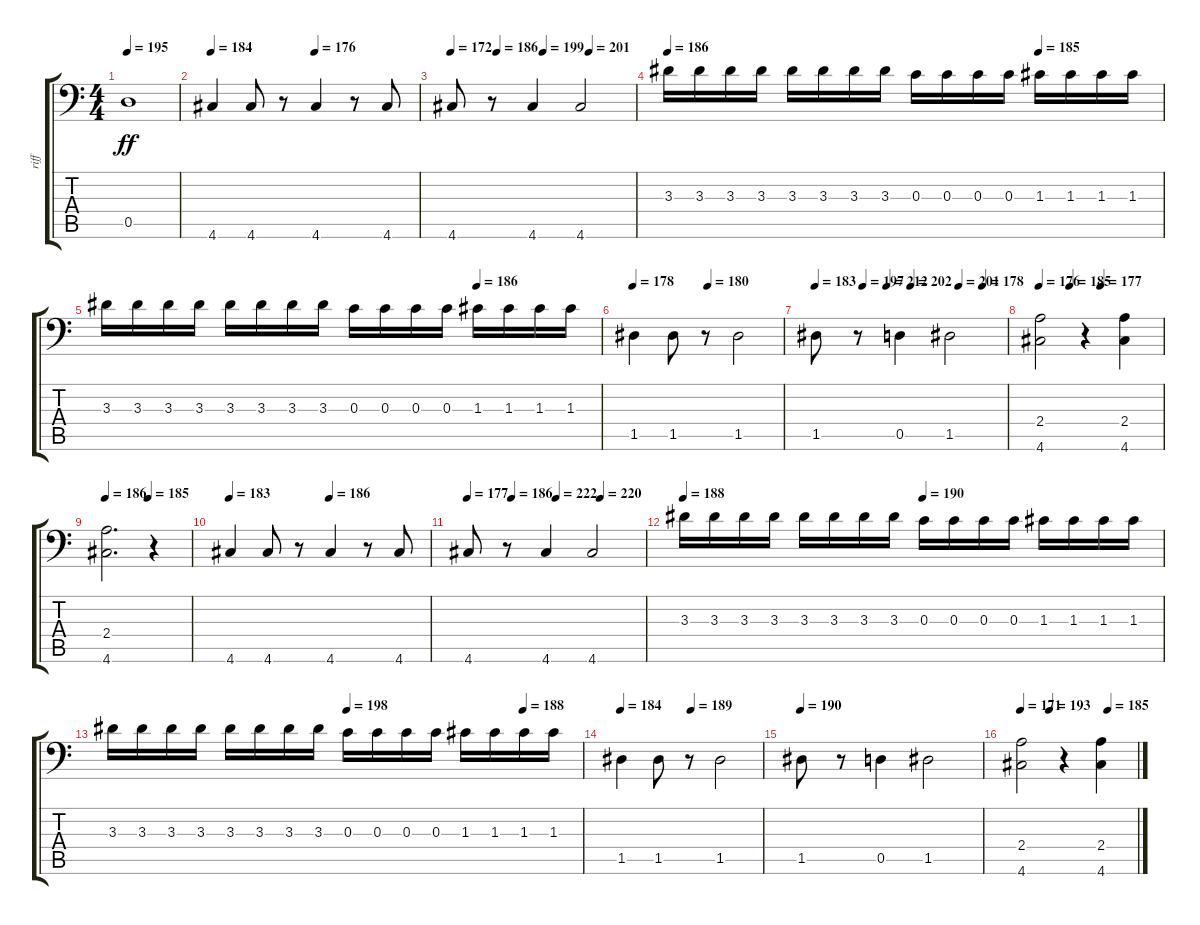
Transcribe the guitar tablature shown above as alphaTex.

\track ("riff" "riff") {instrument distortionguitar}
\staff {score tabs}
\tuning (A3 E3 C3 G2 D2 A1) {hide}
\ts (4 4)
\tempo 195
\clef f4
\ks c
0.5.1{dy ff} |
\tempo 184
\tempo (176 0.5)
4.6.4 4.6.8 r.8 4.6.4 r.8 4.6.8 |
\tempo 172
\tempo (186 0.25)
\tempo (199 0.5)
\tempo (201 0.75)
4.6.8 r.8 4.6.4 4.6.2 |
\tempo 186
\tempo (185 0.75)
3.3.16 3.3.16 3.3.16 3.3.16 3.3.16 3.3.16 3.3.16 3.3.16 0.3.16 0.3.16 0.3.16 0.3.16 1.3.16 1.3.16 1.3.16 1.3.16 |
\tempo (186 0.75)
3.3.16 3.3.16 3.3.16 3.3.16 3.3.16 3.3.16 3.3.16 3.3.16 0.3.16 0.3.16 0.3.16 0.3.16 1.3.16 1.3.16 1.3.16 1.3.16 |
\tempo 178
\tempo (180 0.5)
1.5.4 1.5.8 r.8 1.5.2 |
\tempo 183
\tempo (197 0.25)
\tempo (212 0.375)
\tempo (202 0.5)
\tempo (201 0.75)
\tempo (178 0.875)
1.5.8 r.8 0.5.4 1.5.2 |
\tempo 176
\tempo (185 0.25)
\tempo (177 0.5)
(2.4 4.6).2 r.4 (2.4 4.6).4 |
\tempo 186
\tempo (185 0.5)
(2.4 4.6).2{d} r.4 |
\tempo 183
\tempo (186 0.5)
4.6.4 4.6.8 r.8 4.6.4 r.8 4.6.8 |
\tempo 177
\tempo (186 0.25)
\tempo (222 0.5)
\tempo (220 0.75)
4.6.8 r.8 4.6.4 4.6.2 |
\tempo 188
\tempo (190 0.5)
3.3.16 3.3.16 3.3.16 3.3.16 3.3.16 3.3.16 3.3.16 3.3.16 0.3.16 0.3.16 0.3.16 0.3.16 1.3.16 1.3.16 1.3.16 1.3.16 |
\tempo (198 0.5)
\tempo (188 0.875)
3.3.16 3.3.16 3.3.16 3.3.16 3.3.16 3.3.16 3.3.16 3.3.16 0.3.16 0.3.16 0.3.16 0.3.16 1.3.16 1.3.16 1.3.16 1.3.16 |
\tempo 184
\tempo (189 0.5)
1.5.4 1.5.8 r.8 1.5.2 |
\tempo 190
1.5.8 r.8 0.5.4 1.5.2 |
\tempo 171
\tempo (193 0.25)
\tempo (185 0.75)
(2.4 4.6).2 r.4 (2.4 4.6).4
